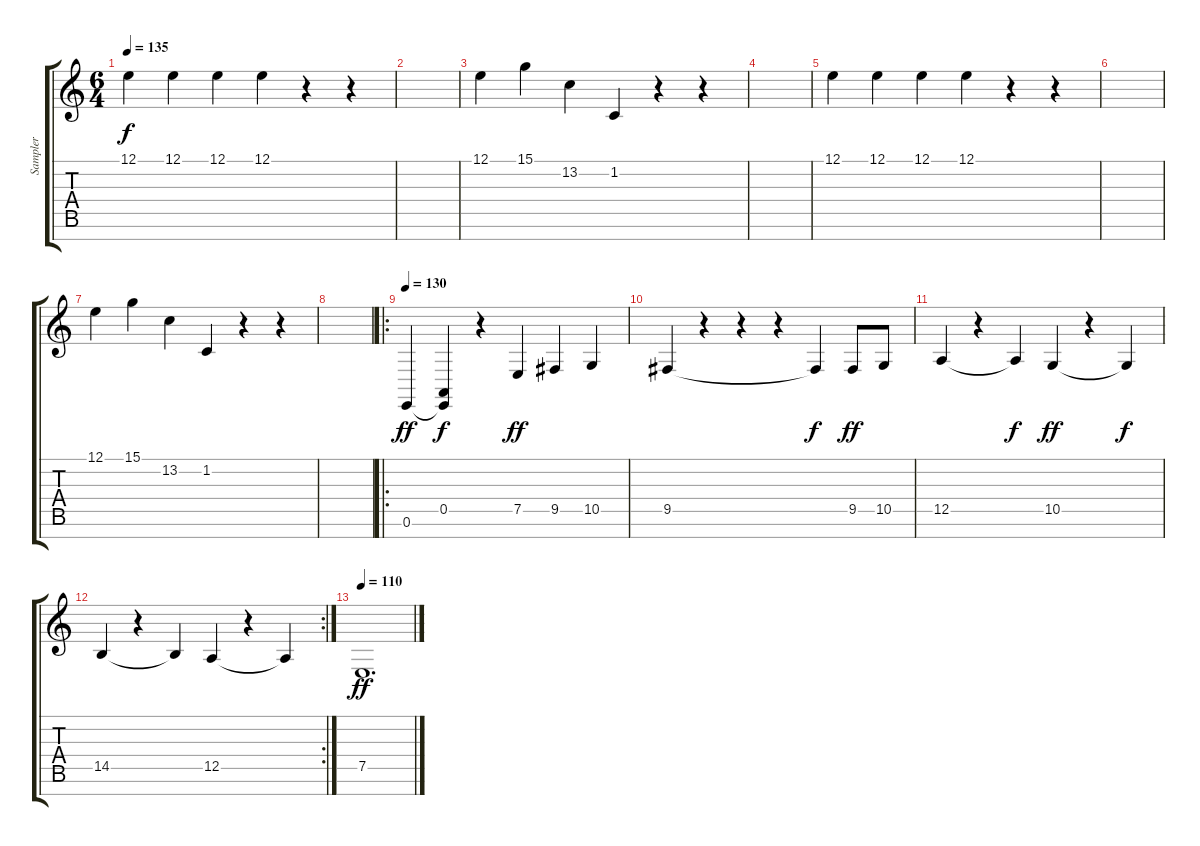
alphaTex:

\track ("Sampler" "Sampler") {instrument vibraphone}
\staff {score tabs}
\tuning (E4 B3 G3 D3 A2 E2 B1) {hide}
\ts (6 4)
\tempo 135
\clef g2
\ks c
12.1.4{dy f volume 12 instrument vibraphone} 12.1.4 12.1.4 12.1.4 r.4 r.4 |
|
12.1.4 15.1.4 13.2.4 1.2.4 r.4 r.4 |
|
12.1.4 12.1.4 12.1.4 12.1.4 r.4 r.4 |
|
12.1.4 15.1.4 13.2.4 1.2.4 r.4 r.4 |
|
\ro
\tempo 130
0.6.4{dy ff volume 13 balance 6 instrument harpsichord} (0.5 0.6{t}).4{dy f} r.4 7.5.4{dy ff} 9.5.4 10.5.4 |
9.5.4 r.4 r.4 r.4 9.5{t}.4{dy f} 9.5.8{dy ff} 10.5.8 |
12.5.4 r.4 12.5{t}.4{dy f} 10.5.4{dy ff} r.4 10.5{t}.4{dy f} |
\rc 2
14.5.4 r.4 14.5{t}.4 12.5.4 r.4 12.5{t}.4 |
\tempo 110
7.5.1{d dy ff}
